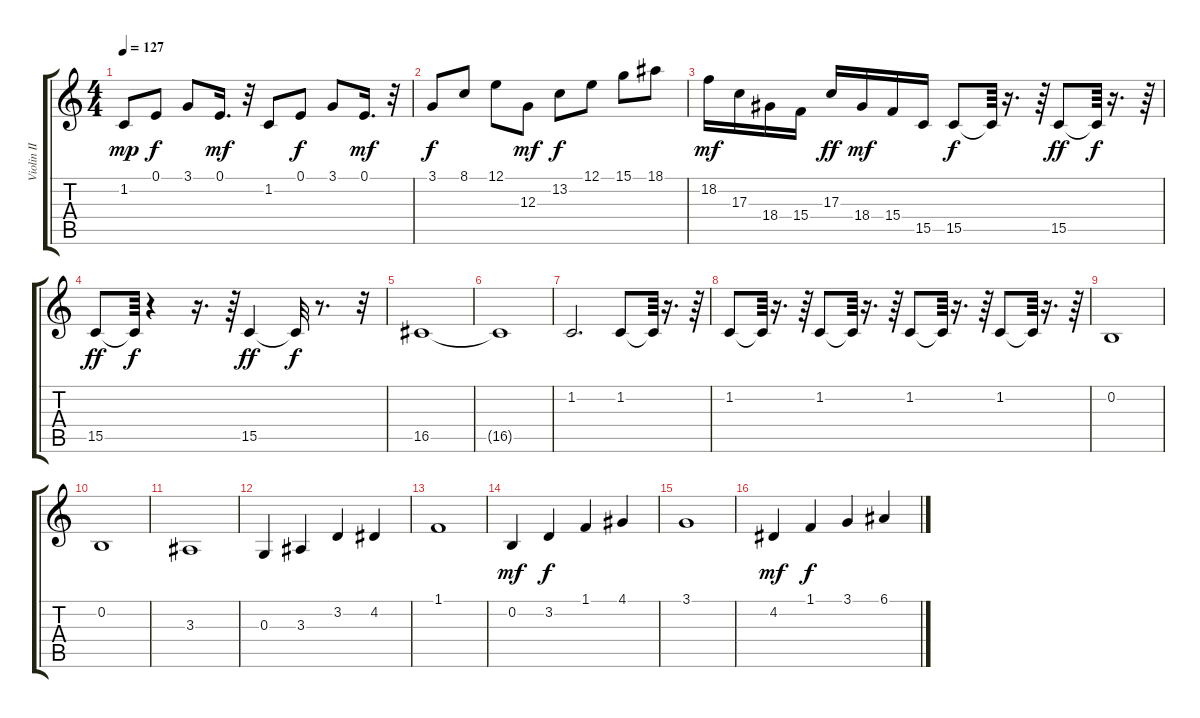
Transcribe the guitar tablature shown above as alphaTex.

\track ("Violin II" "Violin II") {instrument stringensemble1}
\staff {score tabs}
\tuning (E4 B3 G3 D3 A2 E2) {hide}
\ts (4 4)
\tempo 127
\clef g2
\ks c
1.2.8{dy mp} 0.1.8{dy f} 3.1.8 0.1.16{d dy mf} r.32 1.2.8 0.1.8{dy f} 3.1.8 0.1.16{d dy mf} r.32 |
3.1.8{dy f} 8.1.8 12.1.8 12.3.8{dy mf} 13.2.8{dy f} 12.1.8 15.1.8 18.1.8 |
18.2.16{dy mf} 17.3.16 18.4.16 15.4.16 17.3.16{dy ff} 18.4.16{dy mf} 15.4.16 15.5.16 15.5.8{dy f} 15.5{t}.64 r.16{d} r.64 15.5.8{dy ff} 15.5{t}.64{dy f} r.16{d} r.64 |
15.5.8{dy ff} 15.5{t}.64{dy f} r.4 r.16{d} r.64 15.5.4{dy ff} 15.5{t}.32{dy f} r.8{d} r.32 |
16.5.1 |
16.5{t}.1 |
1.2.2{d} 1.2.8 1.2{t}.64 r.16{d} r.64 |
1.2.8 1.2{t}.64 r.16{d} r.64 1.2.8 1.2{t}.64 r.16{d} r.64 1.2.8 1.2{t}.64 r.16{d} r.64 1.2.8 1.2{t}.64 r.16{d} r.64 |
0.2.1 |
0.2.1 |
3.3.1 |
0.3.4 3.3.4 3.2.4 4.2.4 |
1.1.1 |
0.2.4{dy mf} 3.2.4{dy f} 1.1.4 4.1.4 |
3.1.1 |
4.2.4{dy mf} 1.1.4{dy f} 3.1.4 6.1.4
